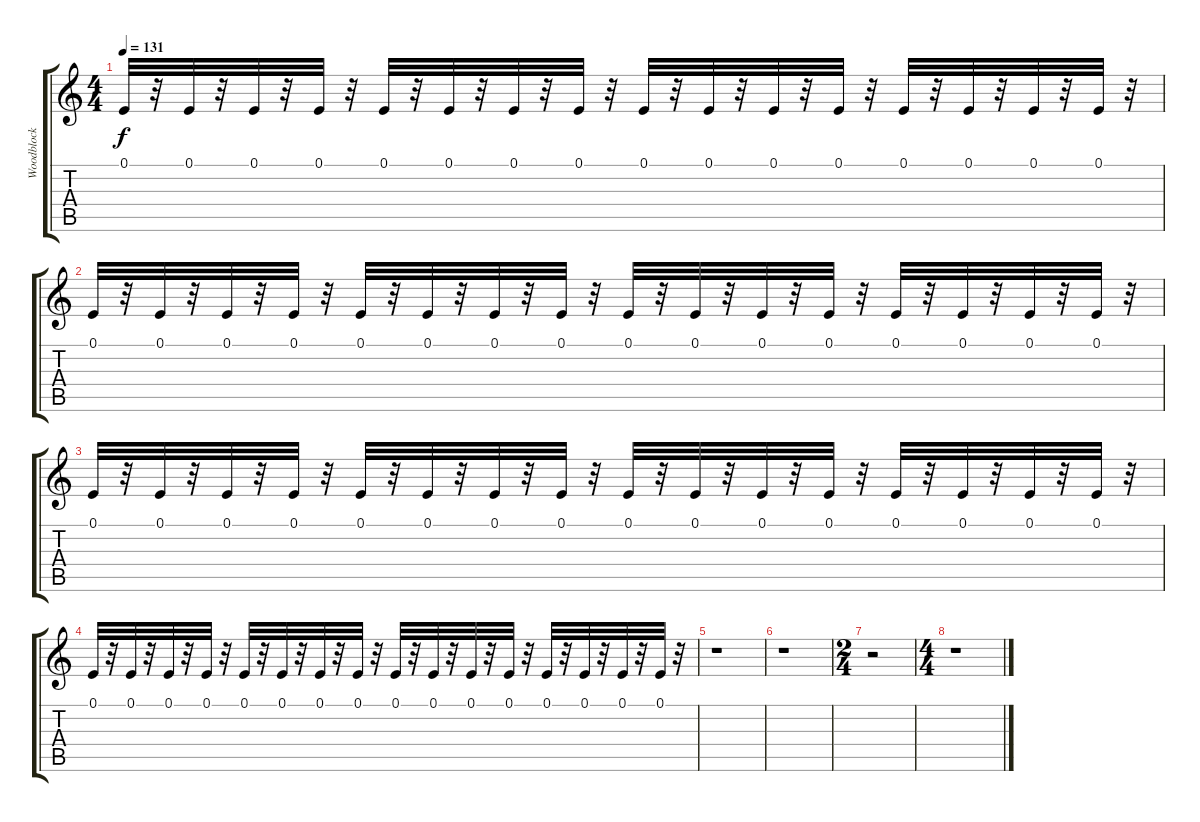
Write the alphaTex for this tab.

\track ("Woodblock" "Woodblock") {instrument woodblock}
\staff {score tabs}
\tuning (E4 B3 G3 D3 A2 E2) {hide}
\ts (4 4)
\tempo 131
\clef g2
\ks c
0.1.32{dy f balance 3} r.32 0.1.32 r.32 0.1.32 r.32 0.1.32 r.32 0.1.32 r.32 0.1.32 r.32 0.1.32 r.32 0.1.32 r.32 0.1.32 r.32 0.1.32 r.32 0.1.32 r.32 0.1.32 r.32 0.1.32 r.32 0.1.32 r.32 0.1.32 r.32 0.1.32 r.32 |
0.1.32{balance 3} r.32 0.1.32 r.32 0.1.32 r.32 0.1.32 r.32 0.1.32 r.32 0.1.32 r.32 0.1.32 r.32 0.1.32 r.32 0.1.32 r.32 0.1.32 r.32 0.1.32 r.32 0.1.32 r.32 0.1.32 r.32 0.1.32 r.32 0.1.32 r.32 0.1.32 r.32 |
0.1.32{balance 3} r.32 0.1.32 r.32 0.1.32 r.32 0.1.32 r.32 0.1.32 r.32 0.1.32 r.32 0.1.32 r.32 0.1.32 r.32 0.1.32 r.32 0.1.32 r.32 0.1.32 r.32 0.1.32 r.32 0.1.32 r.32 0.1.32 r.32 0.1.32 r.32 0.1.32 r.32 |
0.1.32{balance 3} r.32 0.1.32 r.32 0.1.32 r.32 0.1.32 r.32 0.1.32 r.32 0.1.32 r.32 0.1.32 r.32 0.1.32 r.32 0.1.32 r.32 0.1.32 r.32 0.1.32 r.32 0.1.32 r.32 0.1.32 r.32 0.1.32 r.32 0.1.32 r.32 0.1.32 r.32 |
r.1 |
r.1 |
\ts (2 4)
r.2 |
\ts (4 4)
r.1
